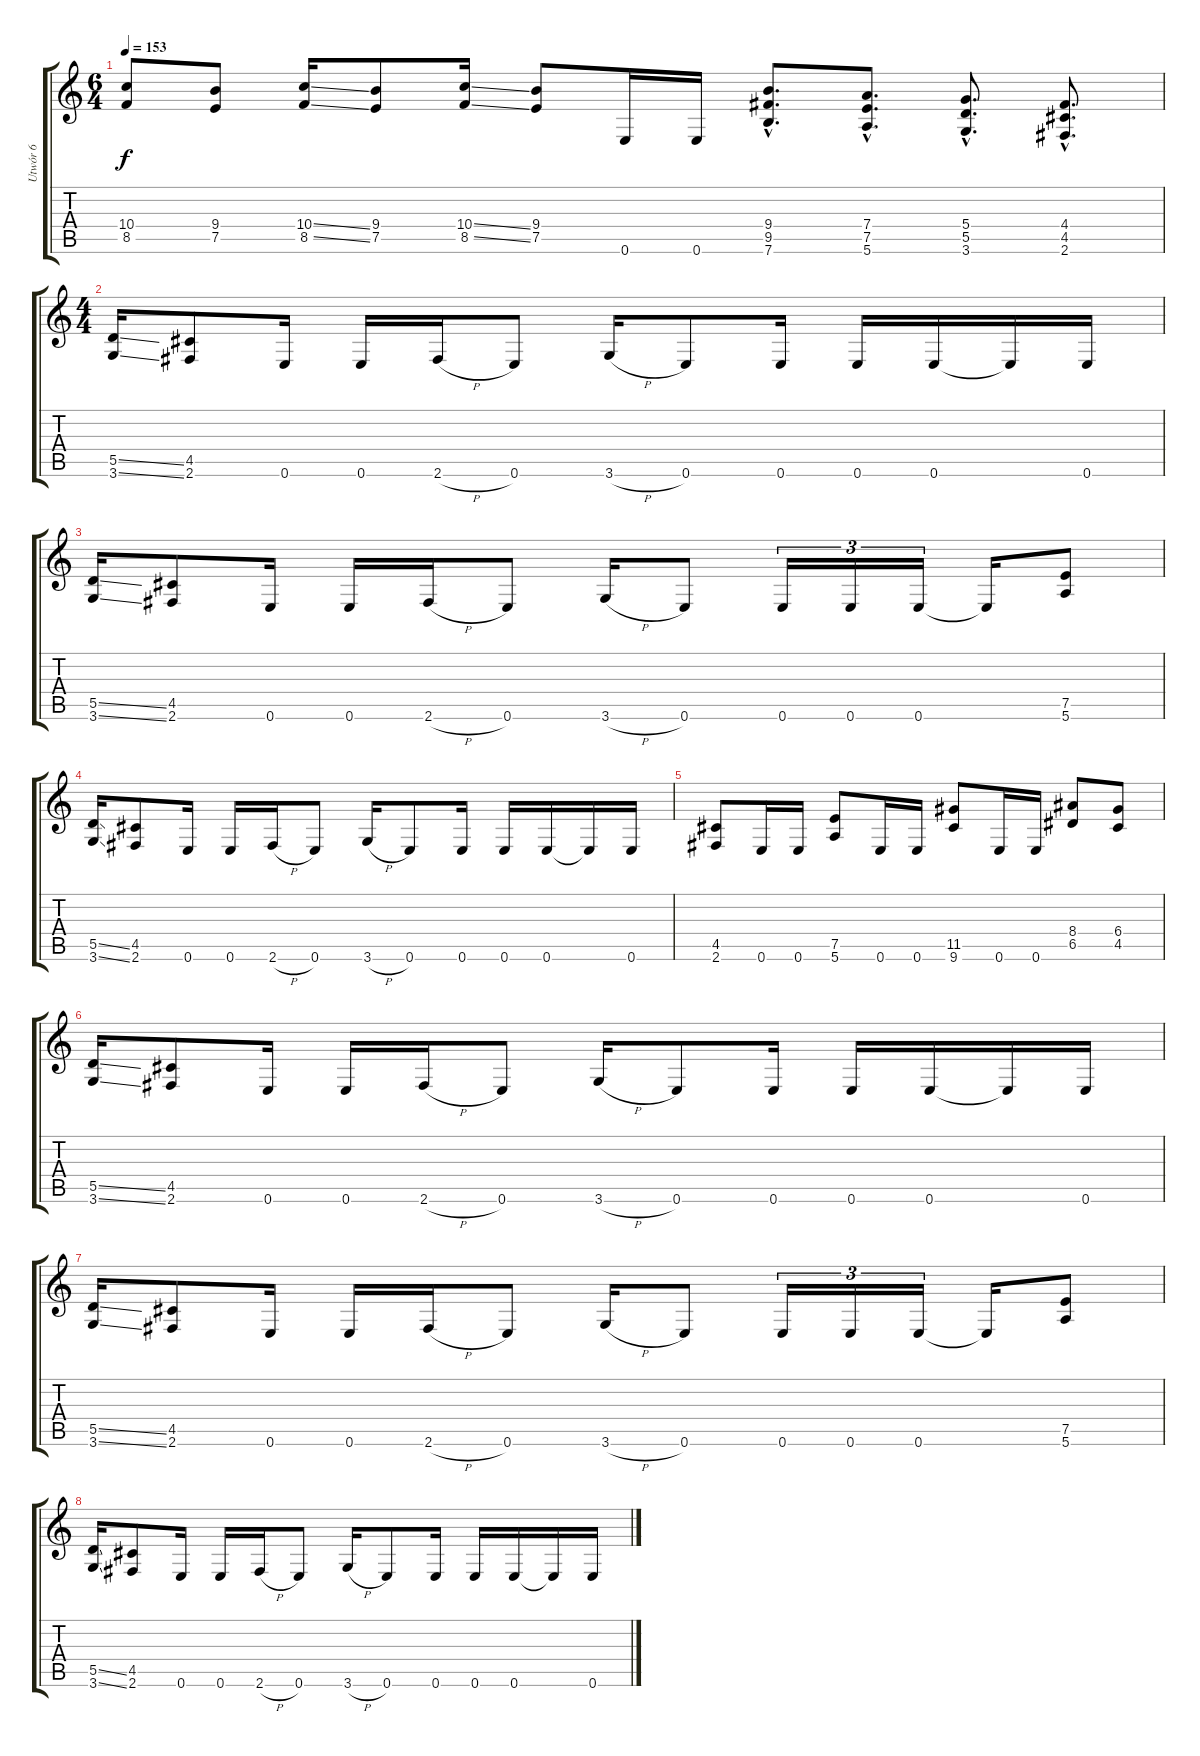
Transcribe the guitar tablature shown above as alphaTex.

\track ("Utwór 6" "Utwór 6") {instrument distortionguitar}
\staff {score tabs}
\tuning (E4 B3 G3 D3 A2 E2) {hide}
\ts (6 4)
\tempo 153
\clef g2
\ks c
(10.4 8.5).8{dy f} (9.4 7.5).8 (10.4{ss} 8.5{ss}).16 (9.4 7.5).8 (10.4{ss} 8.5{ss}).16 (9.4 7.5).8 0.6.16 0.6.16 (9.4{hac} 9.5{hac} 7.6{hac}).8{d} (7.4{hac} 7.5{hac} 5.6{hac}).8{d} (5.4{hac} 5.5{hac} 3.6{hac}).8{d} (4.4{hac} 4.5{hac} 2.6{hac}).8{d} |
\ts (4 4)
(5.5{ss} 3.6{ss}).16 (4.5 2.6).8 0.6.16 0.6.16 2.6{h}.16 0.6.8 3.6{h}.16 0.6.8 0.6.16 0.6.16 0.6.16 0.6{t}.16 0.6.16 |
(5.5{ss} 3.6{ss}).16 (4.5 2.6).8 0.6.16 0.6.16 2.6{h}.16 0.6.8 3.6{h}.16 0.6.8 0.6.16{tu (3 2)} 0.6.16{tu (3 2)} 0.6.16{tu (3 2)} 0.6{t}.16 (7.5 5.6).8 |
(5.5{ss} 3.6{ss}).16 (4.5 2.6).8 0.6.16 0.6.16 2.6{h}.16 0.6.8 3.6{h}.16 0.6.8 0.6.16 0.6.16 0.6.16 0.6{t}.16 0.6.16 |
(4.5 2.6).8 0.6.16 0.6.16 (7.5 5.6).8 0.6.16 0.6.16 (11.5 9.6).8 0.6.16 0.6.16 (8.4 6.5).8 (6.4 4.5).8 |
(5.5{ss} 3.6{ss}).16 (4.5 2.6).8 0.6.16 0.6.16 2.6{h}.16 0.6.8 3.6{h}.16 0.6.8 0.6.16 0.6.16 0.6.16 0.6{t}.16 0.6.16 |
(5.5{ss} 3.6{ss}).16 (4.5 2.6).8 0.6.16 0.6.16 2.6{h}.16 0.6.8 3.6{h}.16 0.6.8 0.6.16{tu (3 2)} 0.6.16{tu (3 2)} 0.6.16{tu (3 2)} 0.6{t}.16 (7.5 5.6).8 |
(5.5{ss} 3.6{ss}).16 (4.5 2.6).8 0.6.16 0.6.16 2.6{h}.16 0.6.8 3.6{h}.16 0.6.8 0.6.16 0.6.16 0.6.16 0.6{t}.16 0.6.16
